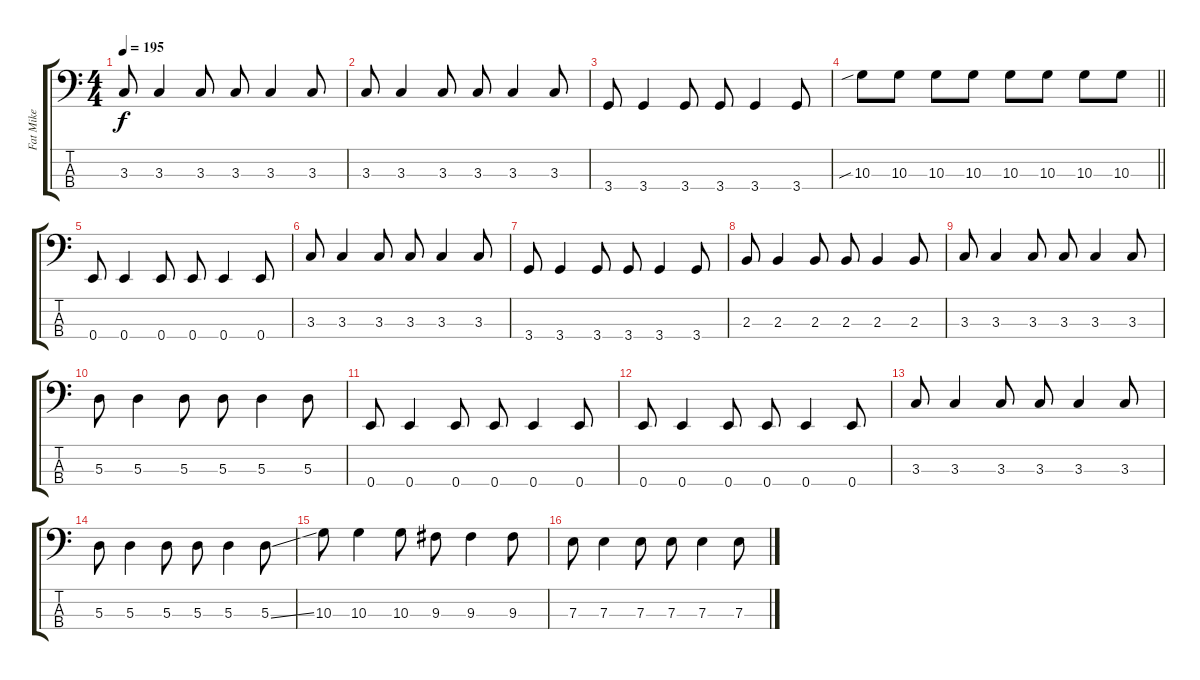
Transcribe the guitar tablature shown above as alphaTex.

\track ("Fat Mike" "Fat Mike") {instrument electricbasspick}
\staff {score tabs}
\tuning (G2 D2 A1 E1) {hide}
\ts (4 4)
\tempo 195
\clef f4
\ks c
3.3.8{dy f} 3.3.4 3.3.8 3.3.8 3.3.4 3.3.8 |
3.3.8 3.3.4 3.3.8 3.3.8 3.3.4 3.3.8 |
3.4.8 3.4.4 3.4.8 3.4.8 3.4.4 3.4.8 |
\barLineRight lightlight
10.3{sib}.8 10.3.8 10.3.8 10.3.8 10.3.8 10.3.8 10.3.8 10.3.8 |
\section ("" "")
0.4.8 0.4.4 0.4.8 0.4.8 0.4.4 0.4.8 |
3.3.8 3.3.4 3.3.8 3.3.8 3.3.4 3.3.8 |
3.4.8 3.4.4 3.4.8 3.4.8 3.4.4 3.4.8 |
2.3.8 2.3.4 2.3.8 2.3.8 2.3.4 2.3.8 |
3.3.8 3.3.4 3.3.8 3.3.8 3.3.4 3.3.8 |
5.3.8 5.3.4 5.3.8 5.3.8 5.3.4 5.3.8 |
0.4.8 0.4.4 0.4.8 0.4.8 0.4.4 0.4.8 |
0.4.8 0.4.4 0.4.8 0.4.8 0.4.4 0.4.8 |
3.3.8 3.3.4 3.3.8 3.3.8 3.3.4 3.3.8 |
5.3.8 5.3.4 5.3.8 5.3.8 5.3.4 5.3{ss}.8 |
10.3.8 10.3.4 10.3.8 9.3.8 9.3.4 9.3.8 |
7.3.8 7.3.4 7.3.8 7.3.8 7.3.4 7.3{ss}.8
